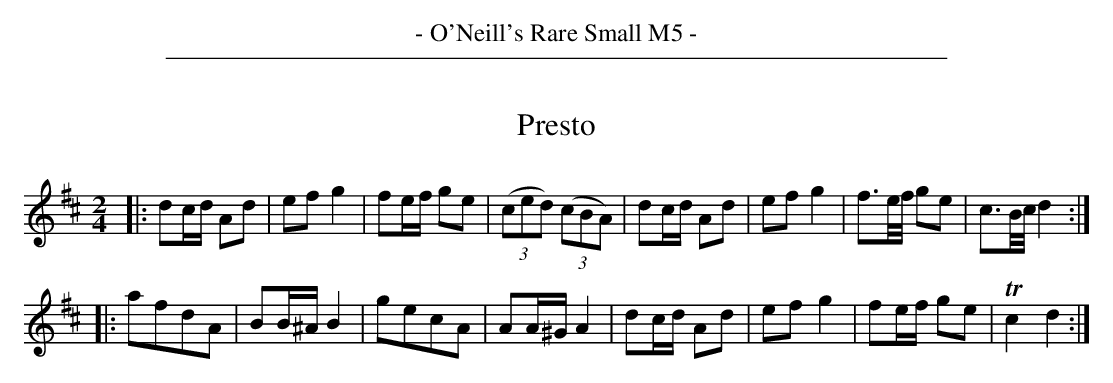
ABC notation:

X:1
T: Presto
M: 2/4
L: 1/8
K: D
|:\
dc/d/ Ad | ef g2 | fe/f/ ge | (3(ced) (3(cBA) |\
dc/d/ Ad | ef g2 | f3/e//f// ge | c3/B//c// d2 ::
afdA | BB/^A/ B2 | gecA | AA/^G/ A2 |\
dc/d/ Ad | ef g2 | fe/f/ ge | Tc2 d2 :|
